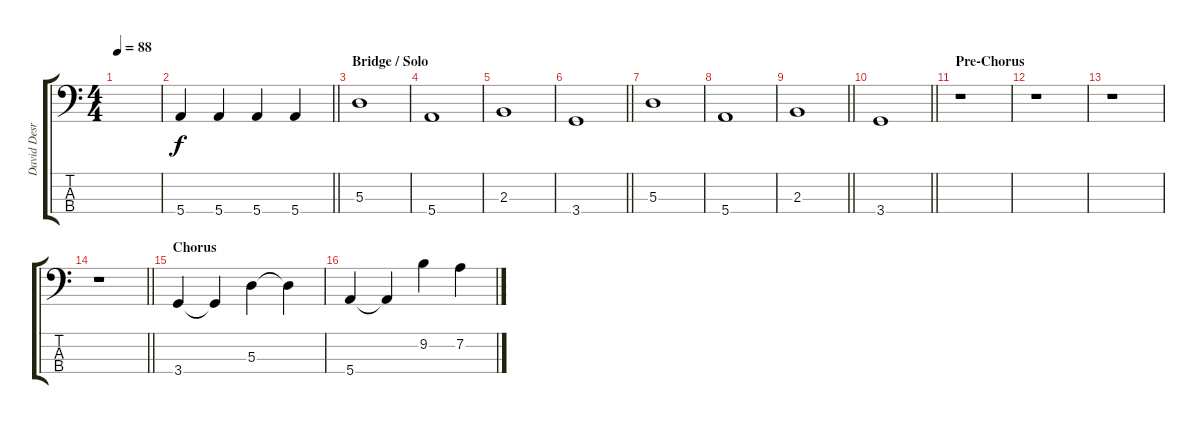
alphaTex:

\track ("David Desrosiers" "David Desr") {instrument electricbassfinger}
\staff {score tabs}
\tuning (G2 D2 A1 E1) {hide}
\ts (4 4)
\tempo 88
\clef f4
\ks c
|
\barLineRight lightlight
5.4.4 5.4.4 5.4.4 5.4.4 |
\section ("" "Bridge / Solo")
5.3.1 |
5.4.1 |
2.3.1 |
\barLineRight lightlight
3.4.1 |
5.3.1 |
5.4.1 |
\barLineRight lightlight
2.3.1 |
\barLineRight lightlight
3.4.1 |
\section ("" "Pre-Chorus")
r.1 |
r.1 |
r.1 |
\barLineRight lightlight
r.1 |
\section ("" "Chorus")
3.4.4 3.4{t}.4 5.3.4 5.3{t}.4 |
5.4.4 5.4{t}.4 9.2.4 7.2.4
